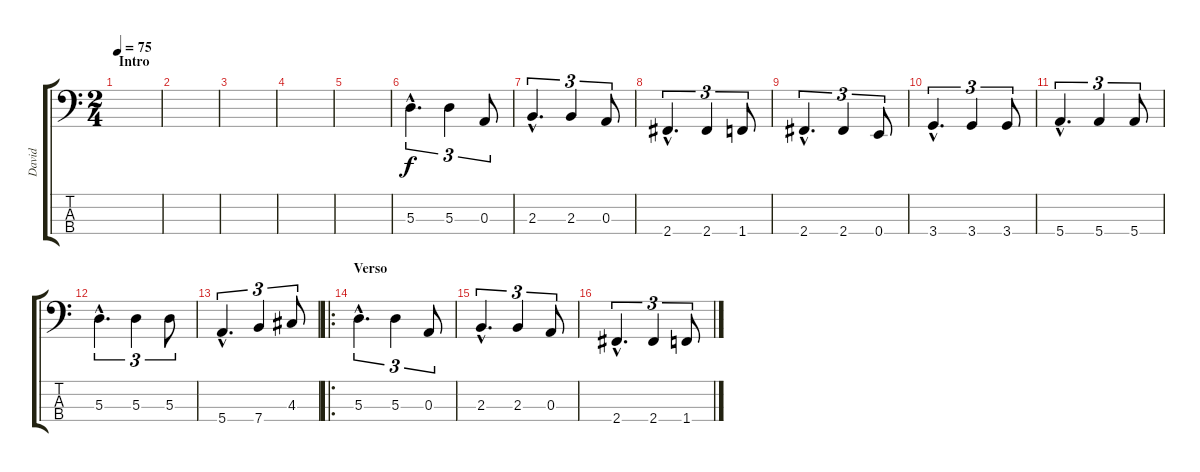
\track ("David" "David") {instrument electricbassfinger}
\staff {score tabs}
\tuning (G2 D2 A1 E1) {hide}
\ts (2 4)
\section ("" "Intro")
\tempo 75
\clef f4
\ks c
|
|
|
|
|
5.3{hac}.4{d tu (3 2)} 5.3.4{tu (3 2)} 0.3.8{tu (3 2)} |
2.3{hac}.4{d tu (3 2)} 2.3.4{tu (3 2)} 0.3.8{tu (3 2)} |
2.4{hac}.4{d tu (3 2)} 2.4.4{tu (3 2)} 1.4.8{tu (3 2)} |
2.4{hac}.4{d tu (3 2)} 2.4.4{tu (3 2)} 0.4.8{tu (3 2)} |
3.4{hac}.4{d tu (3 2)} 3.4.4{tu (3 2)} 3.4.8{tu (3 2)} |
5.4{hac}.4{d tu (3 2)} 5.4.4{tu (3 2)} 5.4.8{tu (3 2)} |
5.3{hac}.4{d tu (3 2)} 5.3.4{tu (3 2)} 5.3.8{tu (3 2)} |
5.4{hac}.4{d tu (3 2)} 7.4.4{tu (3 2)} 4.3.8{tu (3 2)} |
\ro
\section ("" "Verso")
5.3{hac}.4{d tu (3 2)} 5.3.4{tu (3 2)} 0.3.8{tu (3 2)} |
2.3{hac}.4{d tu (3 2)} 2.3.4{tu (3 2)} 0.3.8{tu (3 2)} |
2.4{hac}.4{d tu (3 2)} 2.4.4{tu (3 2)} 1.4.8{tu (3 2)}
